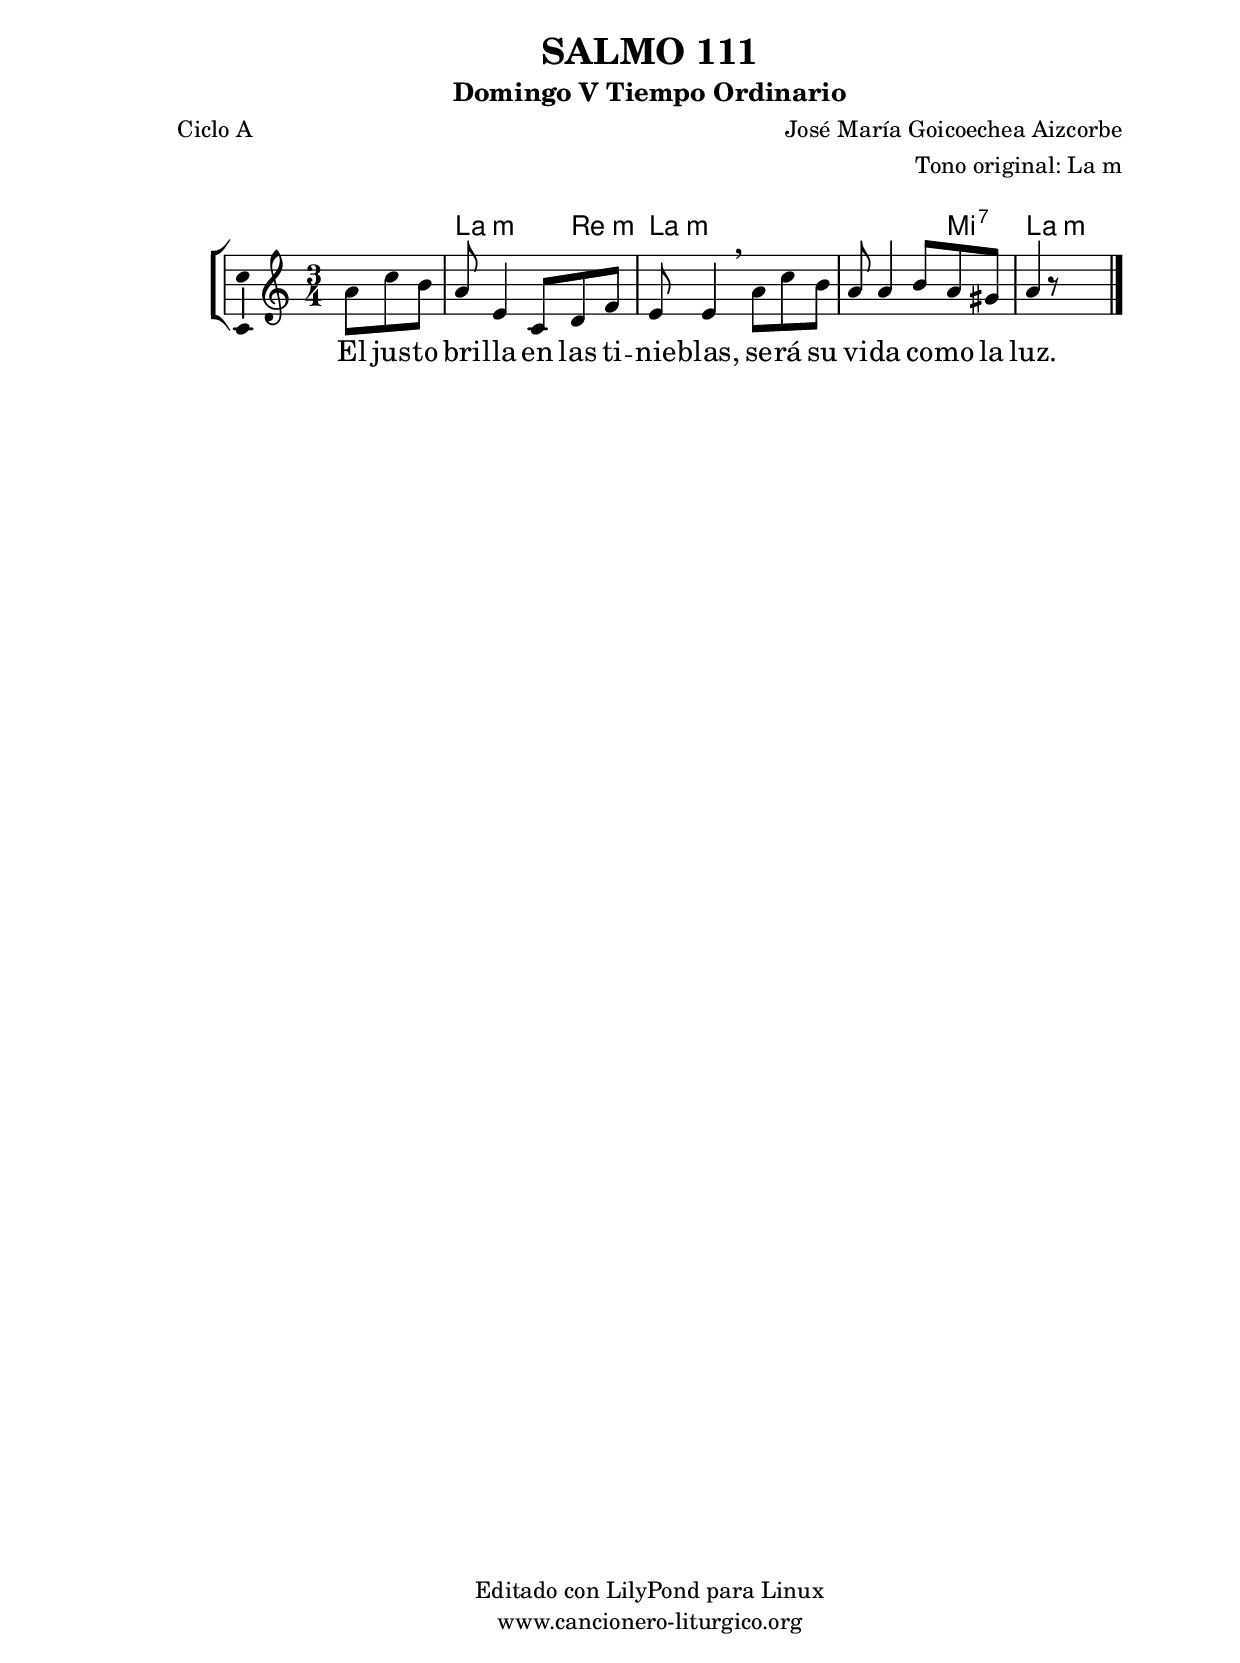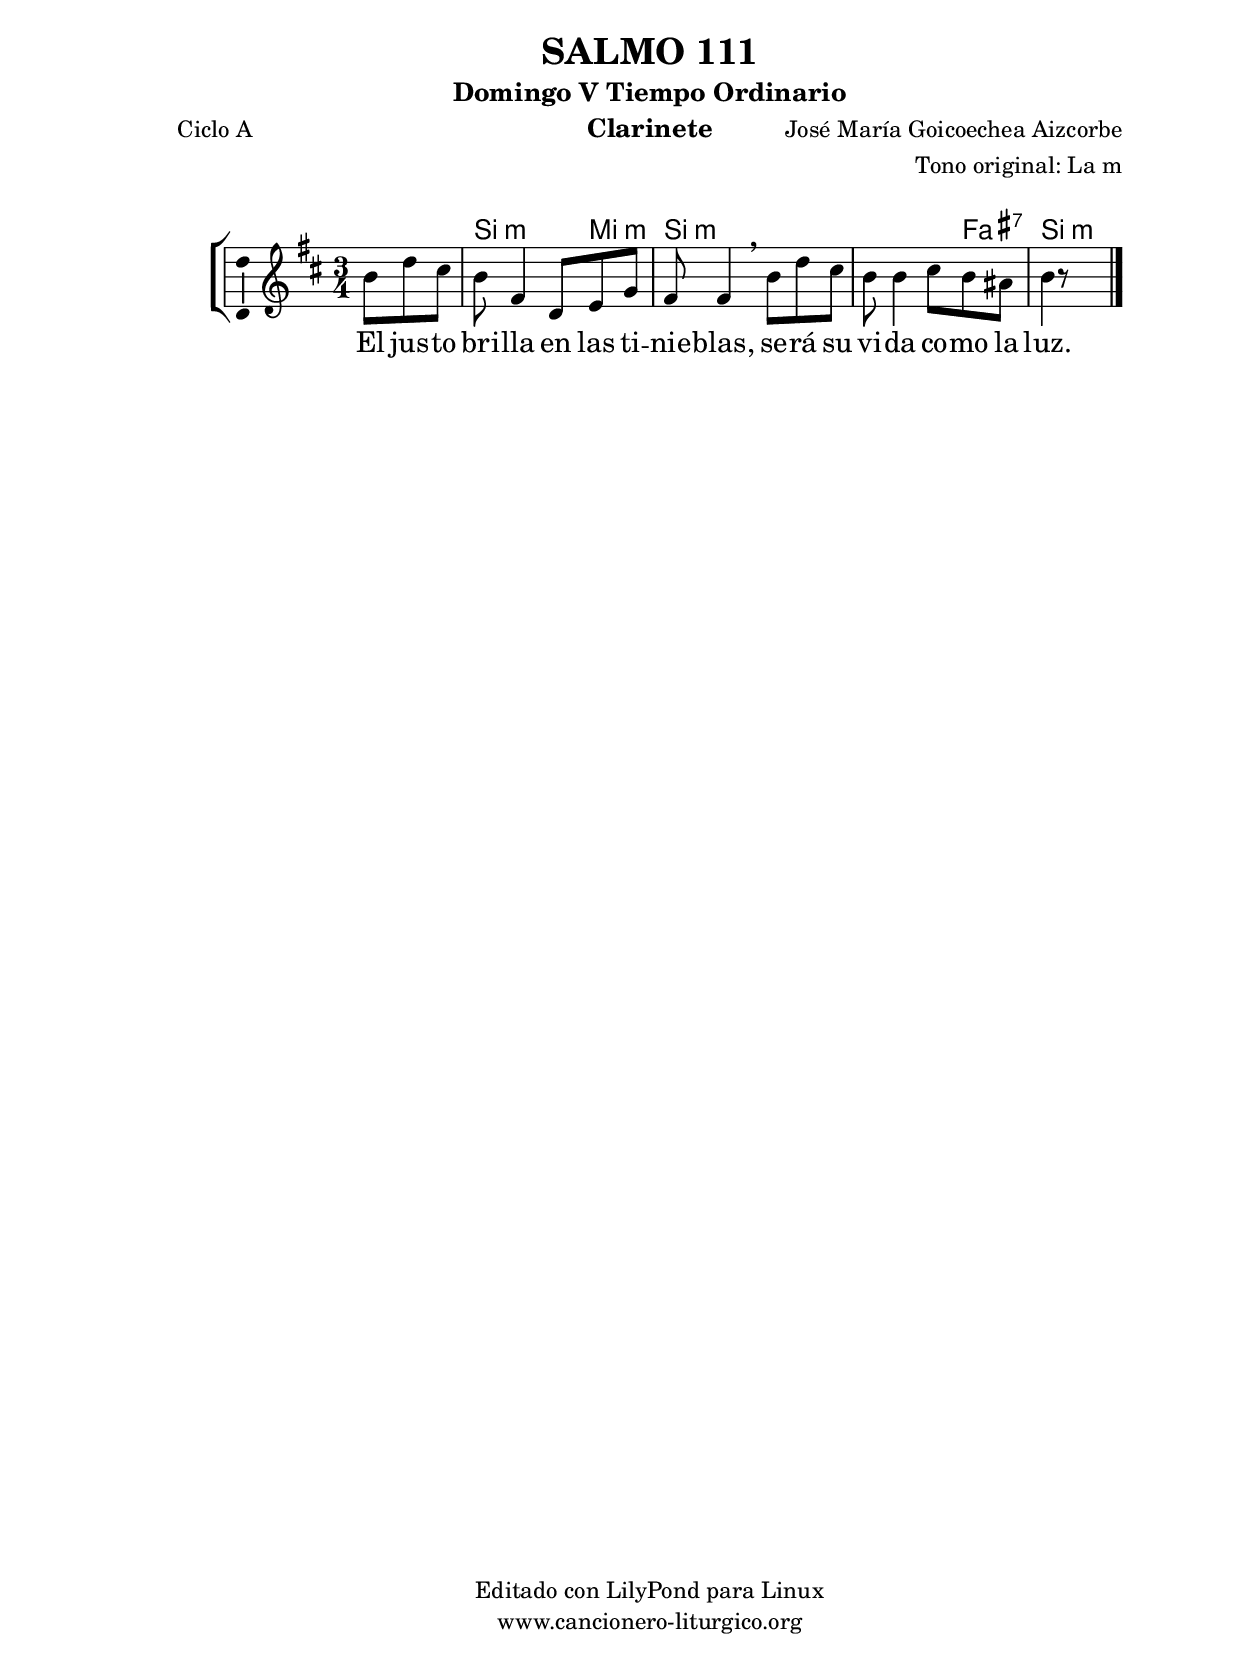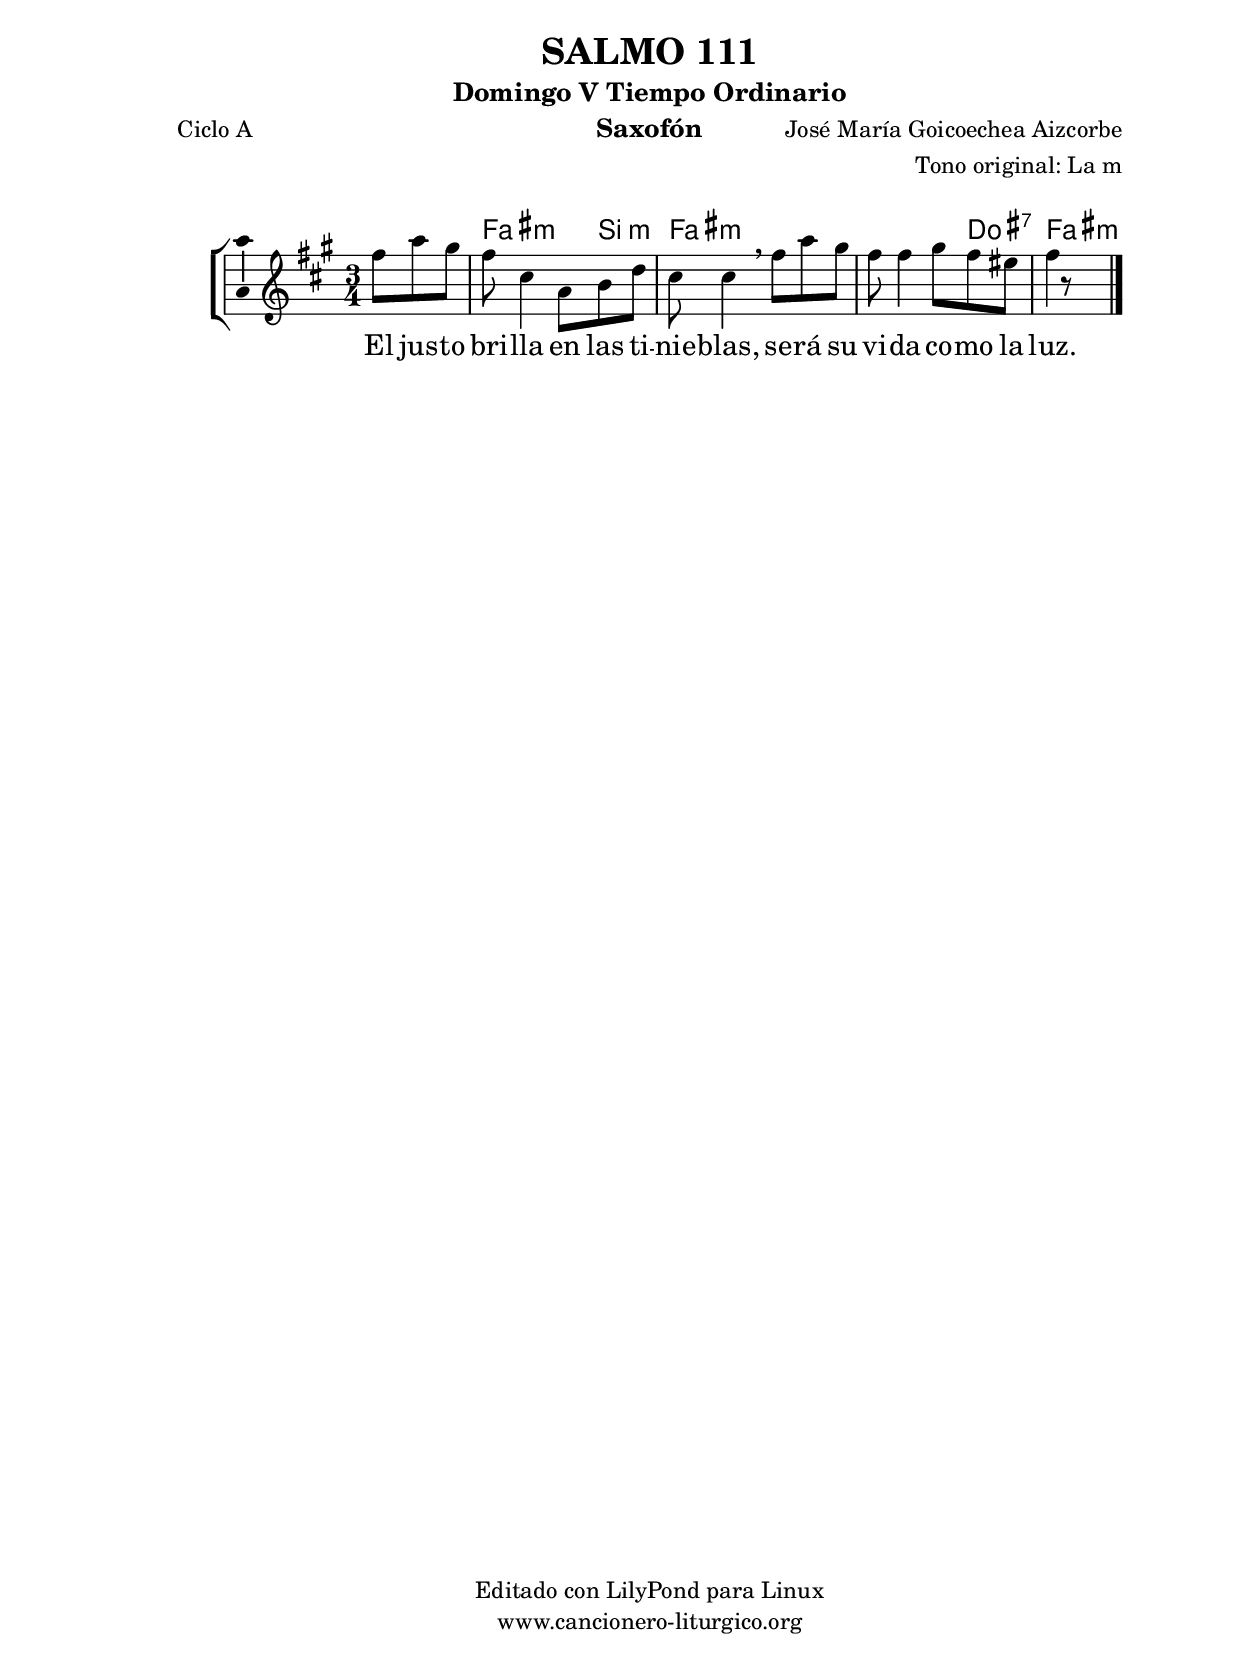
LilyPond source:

%
%para convertir .midi en .wav:
%timidity filename.midi -Ow -o finename.wav
%
%
%Para convertir de .wav a .mp3:
%lame -h -m j filename.wav
%
%
%para escuchar el midi:
%timidity nombrefichero.midi
%


%versión de lilypond para la que se ha escrito esta partitura:
\version "2.16.0"

	%Tamaño papel
	#(set-default-paper-size "a4")
	%Tamaño partitura
	#(set-global-staff-size 20)
	%No responde al pulsar sobre una nota
	#(ly:set-option 'point-and-click #f)

%parámetros del encabezamiento:
\header {
	title = "SALMO 111"
	subtitle = "Domingo V Tiempo Ordinario"
	composer = "José María Goicoechea Aizcorbe"
	poet = "Ciclo A"
	meter = ""
	arranger = "Tono original: La m"
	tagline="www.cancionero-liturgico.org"
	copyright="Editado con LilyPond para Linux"
	}

%parámetros asociados al papel:
\paper  {
	oddHeaderMarkup = \markup {\fill-line { \on-the-fly #not-first-page \fromproperty #'header:title \on-the-fly #not-first-page \fromproperty #'header:composer }}
	evenHeaderMarkup = \markup {\fill-line { \fromproperty #'header:composer \fromproperty #'header:title }}
	#(set-paper-size "a4")
	print-page-number = ##f
	first-page-number = 1
	print-first-page-number = ##f
%	head-separation = 3.0 \cm
	top-margin = 2.0 \cm
	bottom-margin = 0.5\cm
%%%	bottom-margin = -1.0\cm
	left-margin = 3.0 \cm
	line-width = 16.0 \cm 
	indent = 8\mm
	interscoreline = 2.\mm
	between-system-space = 15\mm
%	para que las partituras no llenen la hoja:
	ragged-bottom = ##t
%	idem para la última hoja:
	ragged-last-bottom = ##f
%	para que las partituras llenen el ancho del papel:
	ragged-last = ##f
	after-title-space = 2.5 \cm
%page-count=1
system-count=1

	%Flexible Vertical Spacing
%	markup-markup-spacing =
%	#'((basic-distance . 15) (minimum-distance . 15) (padding . 3))
	markup-system-spacing =
	#'((basic-distance . 15) (minimum-distance . 15) (padding . 3))
	system-system-spacing =
	#'((basic-distance . 15) (minimum-distance . 15) (padding . 3))
	score-system-spacing =
	#'((basic-distance . 15) (minimum-distance . 15) (padding . 5))
%	top-system-spacing = % header
%	#'((basic-distance . 8) (minimum-distance . 0) (padding . 3))
%	top-markup-spacing =
%	#'((basic-distance . 20) (minimum-distance . 20) (padding . 3))
	last-bottom-spacing = % footer
	#'((basic-distance . 5) (minimum-distance . 5) (padding . 3))
%	score-markup-spacing =
%	#'((basic-distance . 16) (minimum-distance . 13) (padding . 3))

	}


%parámetros que afectan a toda la partitura:
global =  {
	%clave de sol (G):
	\clef G
	%armadura:
%%%	\transpose c d
	\key a \minor
	\tempo 4=80
	\set Score.tempoHideNote = ##t
	}


acordes = {
	\italianChords
	\chordmode {
%%%	\transpose c d
{
s2.
a2:m d4:m a2:m s4 a2:m e4:7 a2.:m

	}
	}
}


melodia = 
{
%%%	\transpose c d
	\relative c''{
	\time 3/4

s4. a8 c b
a8 e4 c8 d f
e8 e4 \breathe a8 c b
a8 a4 b8 a gis
a4 r8 s4.

	\bar "|."
	}
	}


texto = \lyricmode {
El jus -- to bri -- lla en las ti -- nie -- blas, se -- rá su vi -- da co -- mo la luz.

	}


acordesStaff = \context ChordNames = acordesStaff <<
	\set chordChanges = ##t
	\acordes
	>>


vozStaff = \context Voice = vozStaff
\with {\consists "Ambitus_engraver"}
<<
%	\set Staff.instrumentName = ""
%	\set Staff.shortInstrumentName = ""
%	\set Staff.midiInstrument = #"clarinet"
%	\set Staff.midiInstrument = #"cello"
%	\set Staff.midiInstrument = #"flute"
	\set Staff.midiInstrument = #"electric guitar (jazz)"
%	\set Staff.midiInstrument = #"english horn"
%	\set Staff.midiInstrument = #"violin"
%	\set Staff.midiInstrument = #"glockenspiel"
	\set Staff.midiMinimumVolume = #0.7
	\set Staff.midiMaximumVolume = #0.9
	\global
	\melodia
	>>


textoStaff = \context Lyrics = textoStaff <<
	\lyricsto vozStaff \texto
	>>

\book {
	\score {
		\context ChoirStaff {
			\override StaffGroup.SystemStartBracket #'collapse-height = #1
			\override Score.SystemStartBar #'collapse-height = #1
			<<
			\acordesStaff
			\vozStaff
			\textoStaff
			>>
			}
		\layout {
	    		\context {
				\Lyrics
				\override LyricText #'font-size = #2
				}
	   		 \context {
				\Score
				%fontSize = #3
				\override StaffSymbol #'staff-space = #(magstep +3)
				%\override Beam #'thickness = #0.55
				%\override SpacingSpanner #'spacing-increment = #1.0
				%\override Slur #'height-limit = #1.5
				}
			}
		}
	\score {
		\unfoldRepeats
		\context ChoirStaff {
			<<
			\acordesStaff
			\vozStaff
			>>
			}
		\midi {
	  		\context {
	  			\Score
				tempoWholesPerMinute = #(ly:make-moment 70 4)
				}
			}
		}
	}

%Partitura para clarinete
#(define output-suffix "C")
\book {
	\header{
		instrument = "Clarinete"
		}
	\score {
		\context ChoirStaff {
			\override StaffGroup.SystemStartBracket #'collapse-height = #1
			\override Score.SystemStartBar #'collapse-height = #1
\transpose c d
			<<
			\acordesStaff
			\vozStaff
			\textoStaff
			>>
			}
		\layout {
	    		\context {
				\Lyrics
				\override LyricText #'font-size = #2
				}
	   		 \context {
				\Score
				\override StaffSymbol #'staff-space = #(magstep +3)
				}
			}
		}
	}

%Partitura para saxofón
#(define output-suffix "S")
\book {
	\header{
		instrument = "Saxofón"
		}
	\score {
		\context ChoirStaff {
			\override StaffGroup.SystemStartBracket #'collapse-height = #1
			\override Score.SystemStartBar #'collapse-height = #1
\transpose c a
			<<
			\acordesStaff
			\vozStaff
			\textoStaff
			>>
			}
		\layout {
	    		\context {
				\Lyrics
				\override LyricText #'font-size = #2
				}
	   		 \context {
				\Score
				\override StaffSymbol #'staff-space = #(magstep +3)
				}
			}
		}
	}

